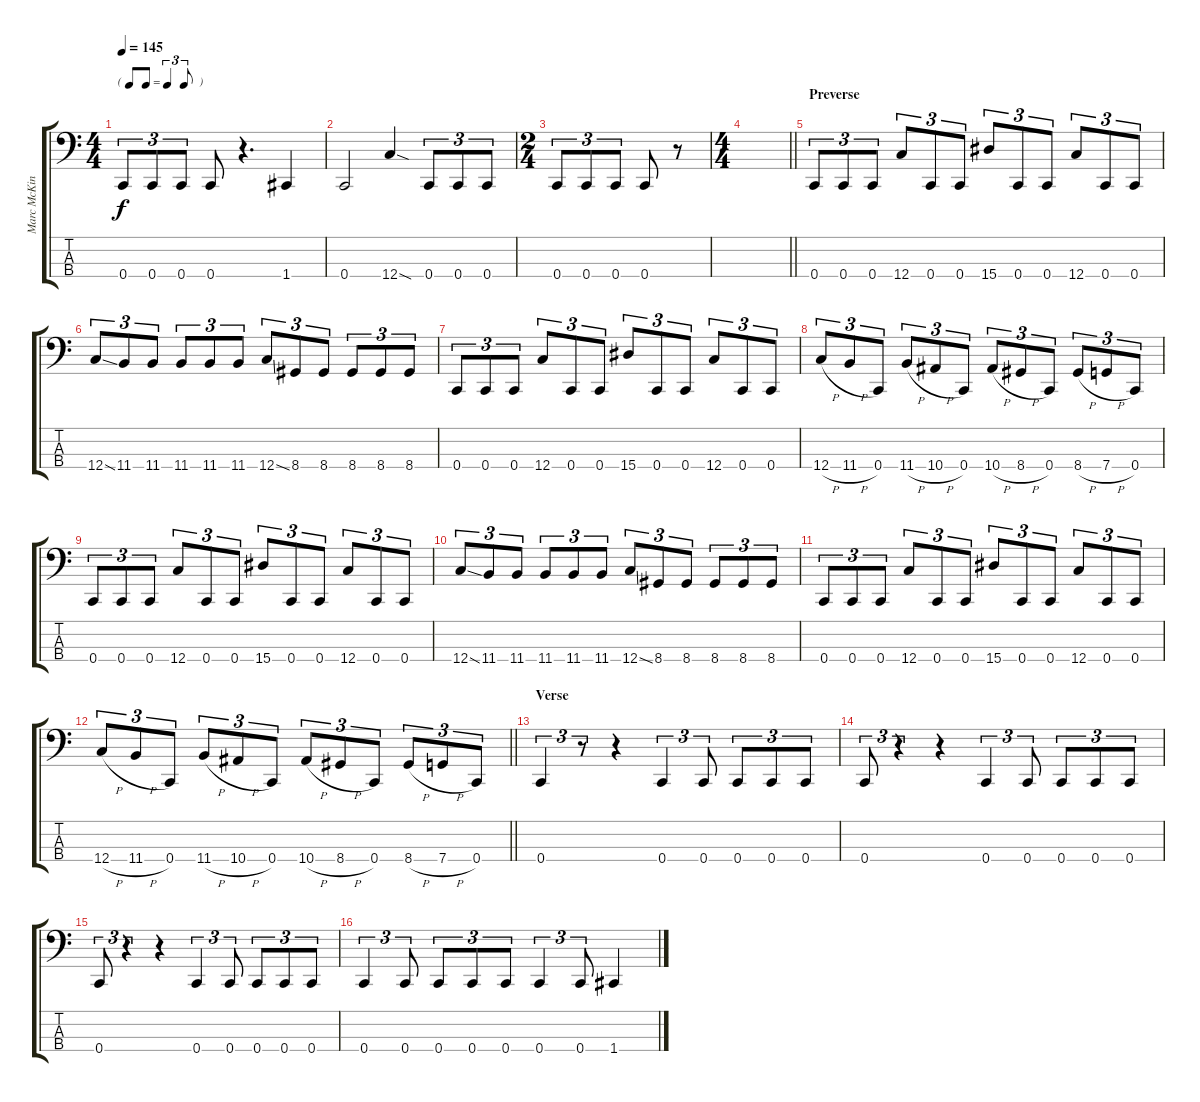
\track ("Marc McKinght" "Marc McKin") {instrument electricbasspick}
\staff {score tabs}
\tuning (F2 C2 G1 C1) {hide}
\ts (4 4)
\tf triplet8th
\tempo 145
\clef f4
\ks c
0.4.8{tu (3 2) dy f} 0.4.8{tu (3 2)} 0.4.8{tu (3 2)} 0.4.8 r.4{d} 1.4.4 |
0.4.2 12.4{sod}.4 0.4.8{tu (3 2)} 0.4.8{tu (3 2)} 0.4.8{tu (3 2)} |
\ts (2 4)
0.4.8{tu (3 2)} 0.4.8{tu (3 2)} 0.4.8{tu (3 2)} 0.4.8 r.8 |
\ts (4 4)
\barLineRight lightlight
|
\section ("" "Preverse")
0.4.8{tu (3 2)} 0.4.8{tu (3 2)} 0.4.8{tu (3 2)} 12.4.8{tu (3 2)} 0.4.8{tu (3 2)} 0.4.8{tu (3 2)} 15.4.8{tu (3 2)} 0.4.8{tu (3 2)} 0.4.8{tu (3 2)} 12.4.8{tu (3 2)} 0.4.8{tu (3 2)} 0.4.8{tu (3 2)} |
12.4{ss}.8{tu (3 2)} 11.4.8{tu (3 2)} 11.4.8{tu (3 2)} 11.4.8{tu (3 2)} 11.4.8{tu (3 2)} 11.4.8{tu (3 2)} 12.4{ss}.8{tu (3 2)} 8.4.8{tu (3 2)} 8.4.8{tu (3 2)} 8.4.8{tu (3 2)} 8.4.8{tu (3 2)} 8.4.8{tu (3 2)} |
0.4.8{tu (3 2)} 0.4.8{tu (3 2)} 0.4.8{tu (3 2)} 12.4.8{tu (3 2)} 0.4.8{tu (3 2)} 0.4.8{tu (3 2)} 15.4.8{tu (3 2)} 0.4.8{tu (3 2)} 0.4.8{tu (3 2)} 12.4.8{tu (3 2)} 0.4.8{tu (3 2)} 0.4.8{tu (3 2)} |
12.4{h}.8{tu (3 2)} 11.4{h}.8{tu (3 2)} 0.4.8{tu (3 2)} 11.4{h}.8{tu (3 2)} 10.4{h}.8{tu (3 2)} 0.4.8{tu (3 2)} 10.4{h}.8{tu (3 2)} 8.4{h}.8{tu (3 2)} 0.4.8{tu (3 2)} 8.4{h}.8{tu (3 2)} 7.4{h}.8{tu (3 2)} 0.4.8{tu (3 2)} |
0.4.8{tu (3 2)} 0.4.8{tu (3 2)} 0.4.8{tu (3 2)} 12.4.8{tu (3 2)} 0.4.8{tu (3 2)} 0.4.8{tu (3 2)} 15.4.8{tu (3 2)} 0.4.8{tu (3 2)} 0.4.8{tu (3 2)} 12.4.8{tu (3 2)} 0.4.8{tu (3 2)} 0.4.8{tu (3 2)} |
12.4{ss}.8{tu (3 2)} 11.4.8{tu (3 2)} 11.4.8{tu (3 2)} 11.4.8{tu (3 2)} 11.4.8{tu (3 2)} 11.4.8{tu (3 2)} 12.4{ss}.8{tu (3 2)} 8.4.8{tu (3 2)} 8.4.8{tu (3 2)} 8.4.8{tu (3 2)} 8.4.8{tu (3 2)} 8.4.8{tu (3 2)} |
0.4.8{tu (3 2)} 0.4.8{tu (3 2)} 0.4.8{tu (3 2)} 12.4.8{tu (3 2)} 0.4.8{tu (3 2)} 0.4.8{tu (3 2)} 15.4.8{tu (3 2)} 0.4.8{tu (3 2)} 0.4.8{tu (3 2)} 12.4.8{tu (3 2)} 0.4.8{tu (3 2)} 0.4.8{tu (3 2)} |
\barLineRight lightlight
12.4{h}.8{tu (3 2)} 11.4{h}.8{tu (3 2)} 0.4.8{tu (3 2)} 11.4{h}.8{tu (3 2)} 10.4{h}.8{tu (3 2)} 0.4.8{tu (3 2)} 10.4{h}.8{tu (3 2)} 8.4{h}.8{tu (3 2)} 0.4.8{tu (3 2)} 8.4{h}.8{tu (3 2)} 7.4{h}.8{tu (3 2)} 0.4.8{tu (3 2)} |
\section ("" "Verse")
0.4.4{tu (3 2)} r.8{tu (3 2)} r.4 0.4.4{tu (3 2)} 0.4.8{tu (3 2)} 0.4.8{tu (3 2)} 0.4.8{tu (3 2)} 0.4.8{tu (3 2)} |
0.4.8{tu (3 2)} r.4{tu (3 2)} r.4 0.4.4{tu (3 2)} 0.4.8{tu (3 2)} 0.4.8{tu (3 2)} 0.4.8{tu (3 2)} 0.4.8{tu (3 2)} |
0.4.8{tu (3 2)} r.4{tu (3 2)} r.4 0.4.4{tu (3 2)} 0.4.8{tu (3 2)} 0.4.8{tu (3 2)} 0.4.8{tu (3 2)} 0.4.8{tu (3 2)} |
0.4.4{tu (3 2)} 0.4.8{tu (3 2)} 0.4.8{tu (3 2)} 0.4.8{tu (3 2)} 0.4.8{tu (3 2)} 0.4.4{tu (3 2)} 0.4.8{tu (3 2)} 1.4.4
